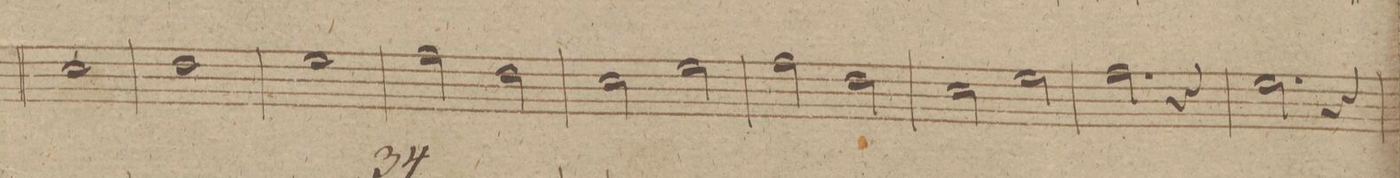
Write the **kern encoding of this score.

**kern	**dynam
*I"Trombone Tenore.	*
*clefC4	*
*k[f#c#g#d#]	*
*met(c)	*
*M4/4	*
1B\	.
=50	=50
1c#\	.
=51	=51
1d#\	.
=52	=52
2e\	.
2c#\	.
=53	=53
2B\	.
2d#\	.
=54	=54
2e\	.
2c#\	.
=55	=55
2B\	.
2d#\	.
=56	=56
2.e\	.
4r	.
=57	=57
2.d#\	.
4r	.
=58	=58
*-	*-
